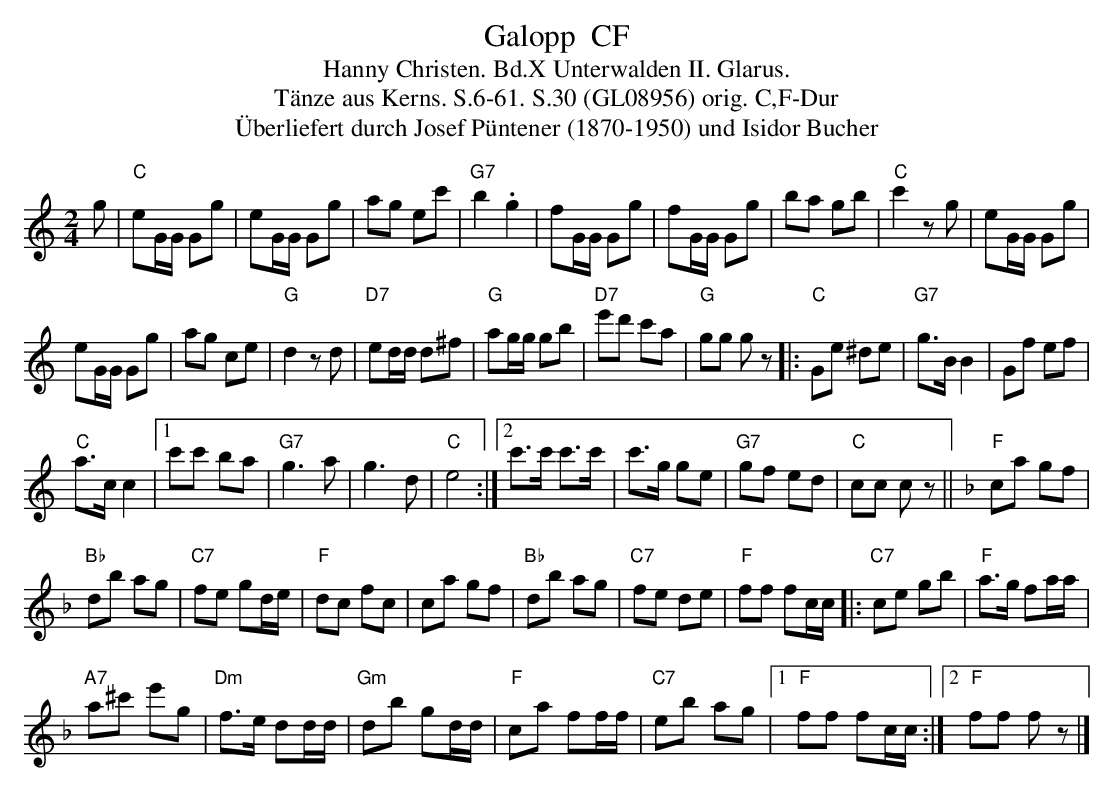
X:1
T: Galopp  CF
T:Hanny Christen. Bd.X Unterwalden II. Glarus.
T: T\"anze aus Kerns. S.6-61. S.30 (GL08956) orig. C,F-Dur
T: \"Uberliefert durch Josef P\"untener (1870-1950) und Isidor Bucher
M:2/4
L:1/16
K:C %%MIDI gchordon
g2 | "C"e2GG G2g2 | e2GG G2g2 | a2g2 e2c'2 | "G7"b4.g4 | f2GG G2g2 | f2GG G2g2 | b2a2 g2b2 | "C"c'4z2g2 | e2GG G2g2 |
e2GG G2g2 | a2g2 c2e2 | "G"d4z2d2 | "D7"e2dd d2^f2 | "G"a2gg g2b2 | "D7"e'2d'2 c'2a2 | "G"g2g2 g2z2 |: [L:1/8] "C"Ge ^de | "G7"g>BB2 | Gf ef |
"C"a>cc2 |1 c'c' ba | "G7"g3a | g3d | "C"e4 :|2 c'>c' c'>c' | c'>g ge | "G7"gf ed | "C"cc cz || [K:F] "F"ca gf |
"Bb"db ag | "C7"fe gd/e/ | "F"dc fc | ca gf | "Bb"db ag | "C7"fe de | "F"ff fc/c/ |: "C7"ce gb | "F"a>g fa/a/ |
"A7"a^c' e'g | "Dm"f>e dd/d/ | "Gm"db gd/d/ | "F"ca ff/f/ | "C7"eb ag |1 "F"ff fc/c/ :|2 "F"ff fz |]
